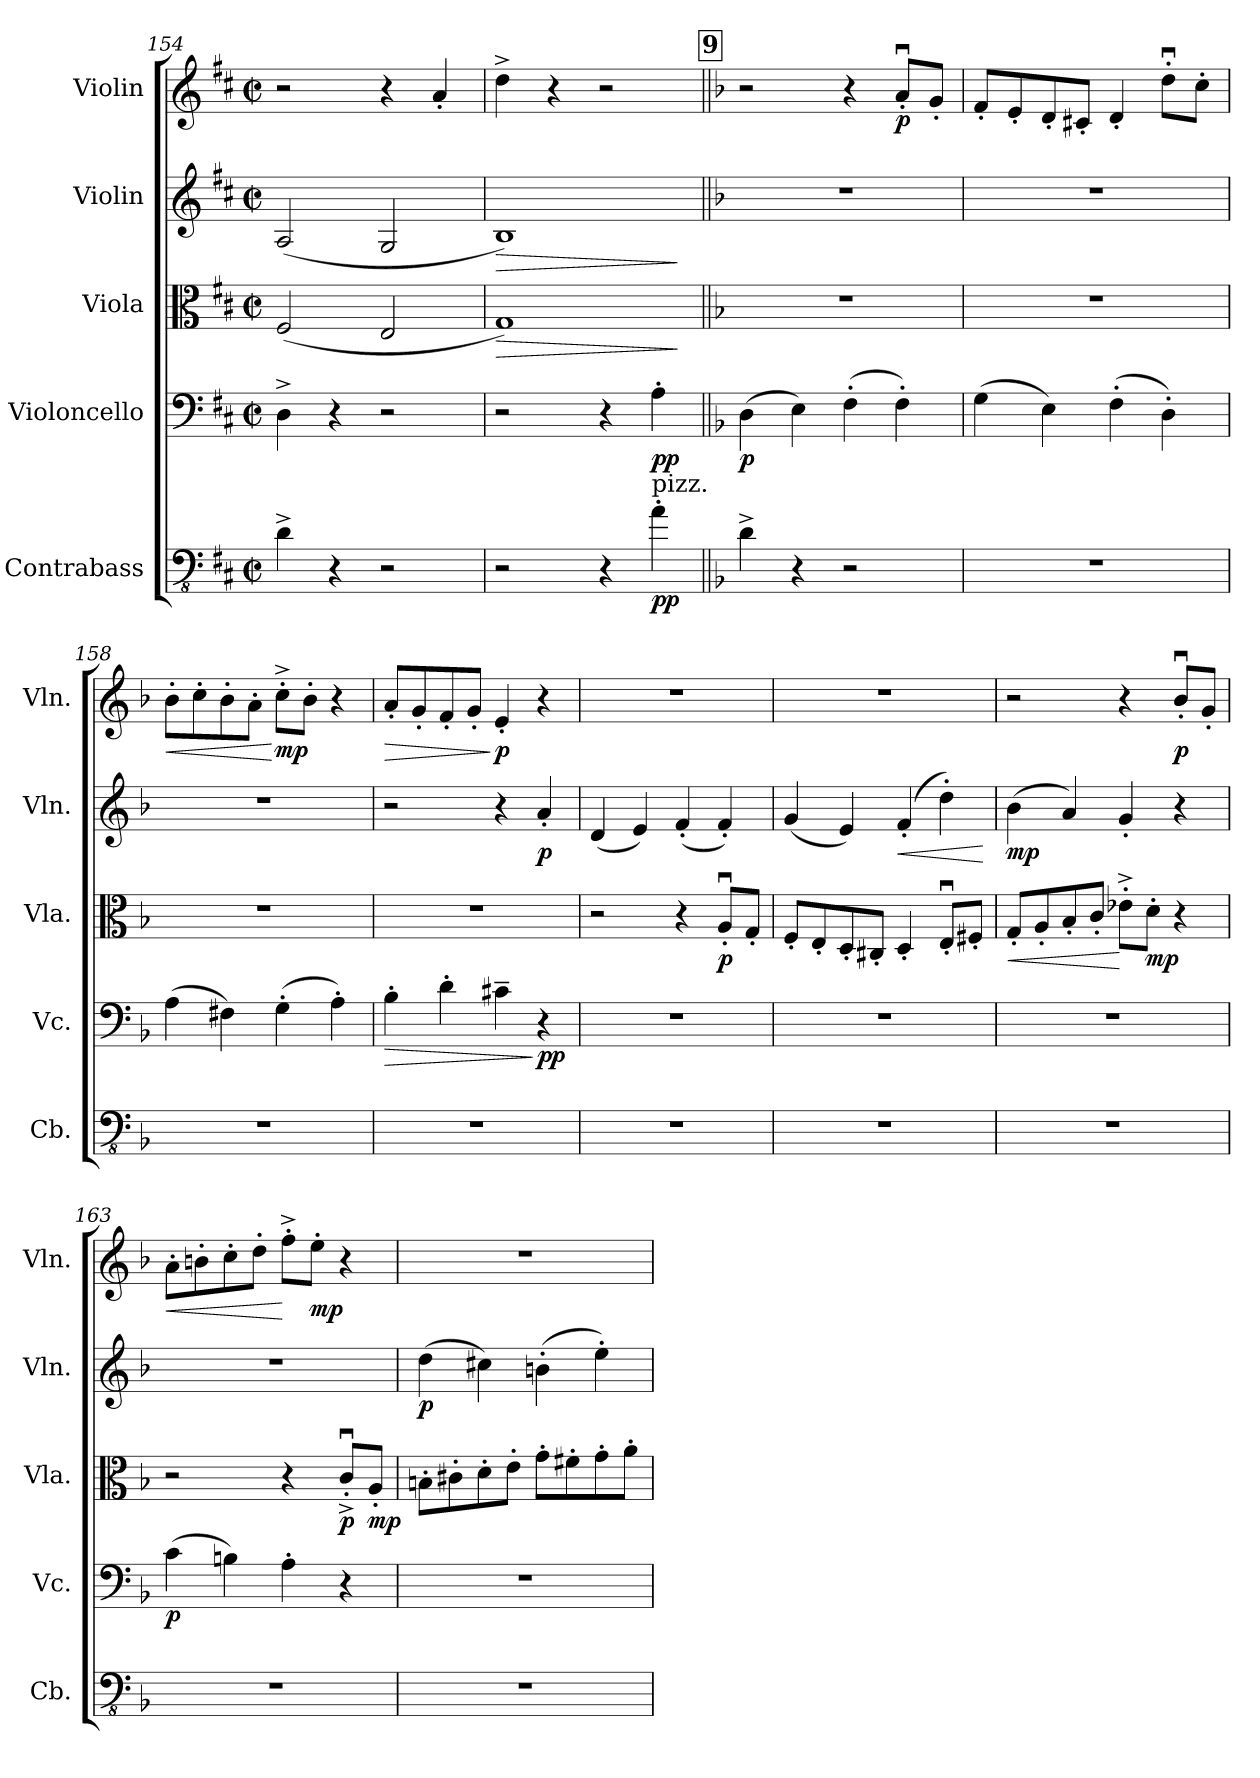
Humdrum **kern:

**kern	**dynam	**kern	**dynam	**kern	**dynam	**kern	**dynam	**kern	**dynam
*part5	*part5	*part4	*part4	*part3	*part3	*part2	*part2	*part1	*part1
*staff5	*staff5	*staff4	*staff4	*staff3	*staff3	*staff2	*staff2	*staff1	*staff1
*I"Contrabass	*	*I"Violoncello	*	*I"Viola	*	*I"Violin	*	*I"Violin	*
*I'Cb.	*	*I'Vc.	*	*I'Vla.	*	*I'Vln.	*	*I'Vln.	*
*clefFv4	*	*clefF4	*	*clefC3	*	*clefG2	*	*clefG2	*
*ITrd7c12	*	*	*	*	*	*	*	*	*
*k[f#c#]	*	*k[f#c#]	*	*k[f#c#]	*	*k[f#c#]	*	*k[f#c#]	*
*M2/2	*	*M2/2	*	*M2/2	*	*M2/2	*	*M2/2	*
*met(c|)	*	*met(c|)	*	*met(c|)	*	*met(c|)	*	*met(c|)	*
=154	=154	=154	=154	=154	=154	=154	=154	=154	=154
4DD^\	.	4D^\	.	(2F#/	.	(2A/	.	2r	.
4r	.	4r	.	.	.	.	.	.	.
2r	.	2r	.	2E/	.	2G/	.	4r	.
.	.	.	.	.	.	.	.	4a'/	.
=155	=155	=155	=155	=155	=155	=155	=155	=155	=155
!	!	!	!	!	!LO:HP:b	!	!LO:HP:b	!	!
2r	.	2r	.	1G)	>	1B)	>	4dd^\	.
.	.	.	.	.	.	.	.	4r	.
4r	.	4r	.	.	.	.	.	2r	.
!LO:TX:a:t=pizz.	!	!	!	!	!	!	!	!	!
!	!LO:DY:b	!	!LO:DY:b	!	!	!	!	!	!
4AA'\	pp	4A'\	pp	.	.	.	.	.	.
.	.	.	.	.	]	.	]	.	.
!!LO:REH:place=s1:a:B:fs=14:t=9
=156||	=156||	=156||	=156||	=156||	=156||	=156||	=156||	=156||	=156||
*k[b-]	*	*k[b-]	*	*k[b-]	*	*k[b-]	*	*k[b-]	*
!	!	!	!LO:DY:b	!	!	!	!	!	!
4DD^\	.	(4D\	p	1r	.	1r	.	2r	.
4r	.	4E\)	.	.	.	.	.	.	.
2r	.	(4F'\	.	.	.	.	.	4r	.
!	!	!	!	!	!	!	!	!	!LO:DY:b
.	.	4F'\)	.	.	.	.	.	8au'/L	p
.	.	.	.	.	.	.	.	8g'/J	.
=157	=157	=157	=157	=157	=157	=157	=157	=157	=157
1r	.	(4G\	.	1r	.	1r	.	8f'/L	.
.	.	.	.	.	.	.	.	8e'/	.
.	.	4E\)	.	.	.	.	.	8d'/	.
.	.	.	.	.	.	.	.	8c#X'/J	.
.	.	(4F'\	.	.	.	.	.	4d'/	.
.	.	4D'\)	.	.	.	.	.	8ddu'\L	.
.	.	.	.	.	.	.	.	8cc'\J	.
=158	=158	=158	=158	=158	=158	=158	=158	=158	=158
!	!	!	!	!	!	!	!	!	!LO:HP:b
1r	.	(4A\	.	1r	.	1r	.	8b-'\L	<
.	.	.	.	.	.	.	.	8cc'\	.
.	.	4F#X\)	.	.	.	.	.	8b-'\	.
.	.	.	.	.	.	.	.	8a'\J	.
!	!	!	!	!	!	!	!	!	!LO:DY:n=1:b
.	.	(4G'\	.	.	.	.	.	8cc^'\L	[ mp
.	.	.	.	.	.	.	.	8b-'\J	.
.	.	4A'\)	.	.	.	.	.	4r	.
!!LO:LB:g=z
=159	=159	=159	=159	=159	=159	=159	=159	=159	=159
!	!	!	!LO:HP:b	!	!	!	!	!	!LO:HP:b
1r	.	4B-'\	>	1r	.	2r	.	8a'/L	>
.	.	.	.	.	.	.	.	8g'/	.
.	.	4d'\	.	.	.	.	.	8f'/	.
.	.	.	.	.	.	.	.	8g'/J	.
!	!	!	!	!	!	!	!	!	!LO:DY:n=1:b
.	.	4c#X~\	.	.	.	4r	.	4e'/	] p
!	!	!	!LO:DY:n=1:b	!	!	!	!LO:DY:b	!	!
.	.	4r	] pp	.	.	4a'/	p	4r	.
=160	=160	=160	=160	=160	=160	=160	=160	=160	=160
1r	.	1r	.	2r	.	(4d/	.	1r	.
.	.	.	.	.	.	4e/)	.	.	.
.	.	.	.	4r	.	(4f'/	.	.	.
!	!	!	!	!	!LO:DY:b	!	!	!	!
.	.	.	.	8Au'/L	p	4f'/)	.	.	.
.	.	.	.	8G'/J	.	.	.	.	.
=161	=161	=161	=161	=161	=161	=161	=161	=161	=161
1r	.	1r	.	8F'/L	.	(4g/	.	1r	.
.	.	.	.	8E'/	.	.	.	.	.
.	.	.	.	8D'/	.	4e/)	.	.	.
.	.	.	.	8C#X'/J	.	.	.	.	.
!	!	!	!	!	!	!	!LO:HP:b	!	!
.	.	.	.	4D'/	.	(4f'/	<	.	.
.	.	.	.	8Eu'/L	.	4dd'\)	.	.	.
.	.	.	.	8F#X'/J	.	.	.	.	.
.	.	.	.	.	.	.	[	.	.
=162	=162	=162	=162	=162	=162	=162	=162	=162	=162
!	!	!	!	!	!LO:HP:b	!	!LO:DY:b	!	!
1r	.	1r	.	8G'/L	<	(4b-\	mp	2r	.
.	.	.	.	8A'/	.	.	.	.	.
.	.	.	.	8B-'/	.	4a/)	.	.	.
.	.	.	.	8c'/J	.	.	.	.	.
.	.	.	.	8e-X^'\L	[	4g'/	.	4r	.
!	!	!	!	!	!LO:DY:b	!	!	!	!
.	.	.	.	8d'\J	mp	.	.	.	.
!	!	!	!	!	!	!	!	!	!LO:DY:b
.	.	.	.	4r	.	4r	.	8b-u'/L	p
.	.	.	.	.	.	.	.	8g'/J	.
=163	=163	=163	=163	=163	=163	=163	=163	=163	=163
!	!	!	!LO:DY:b	!	!	!	!	!	!LO:HP:b
1r	.	(4c\	p	2r	.	1r	.	8a'\L	<
.	.	.	.	.	.	.	.	8bn'\	.
.	.	4Bn\)	.	.	.	.	.	8cc'\	.
.	.	.	.	.	.	.	.	8dd'\J	.
.	.	4A'\	.	4r	.	.	.	8ff^'\L	[
!	!	!	!	!	!	!	!	!	!LO:DY:b
.	.	.	.	.	.	.	.	8ee'\J	mp
!	!	!	!	!	!LO:DY:b	!	!	!	!
.	.	4r	.	8cu^'/L	p	.	.	4r	.
!	!	!	!	!	!LO:DY:b	!	!	!	!
.	.	.	.	8A'/J	mp	.	.	.	.
!!LO:PB:g=z
=164	=164	=164	=164	=164	=164	=164	=164	=164	=164
!	!	!	!	!	!	!	!LO:DY:b	!	!
1r	.	1r	.	8Bn'\L	.	(4dd\	p	1r	.
.	.	.	.	8c#X'\	.	.	.	.	.
.	.	.	.	8d'\	.	4cc#X\)	.	.	.
.	.	.	.	8e'\J	.	.	.	.	.
.	.	.	.	8g'\L	.	(4bn'\	.	.	.
.	.	.	.	8f#X'\	.	.	.	.	.
.	.	.	.	8g'\	.	4ee'\)	.	.	.
.	.	.	.	8a'\J	.	.	.	.	.
=	=	=	=	=	=	=	=	=	=
*-	*-	*-	*-	*-	*-	*-	*-	*-	*-
